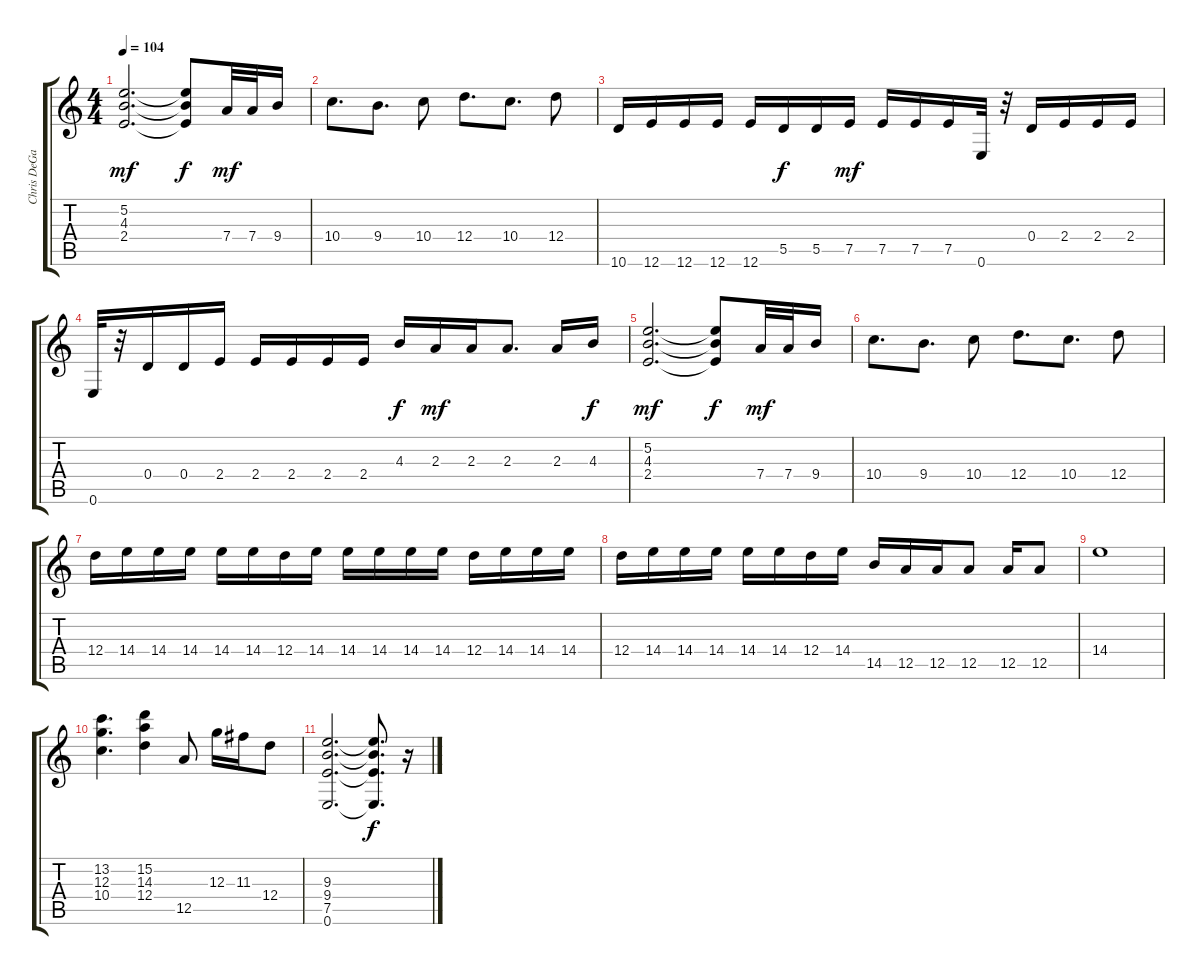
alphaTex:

\track ("Chris DeGarmo" "Chris DeGa") {instrument distortionguitar}
\staff {score tabs}
\tuning (E4 B3 G3 D3 A2 E2) {hide}
\ts (4 4)
\tempo 104
\clef g2
\ks c
(5.2 4.3 2.4).2{d dy mf} (5.2{t} 4.3{t} 2.4{t}).8{dy f} 7.4.32{dy mf} 7.4.32 9.4.16 |
10.4.8{d} 9.4.8{d} 10.4.8 12.4.8{d} 10.4.8{d} 12.4.8 |
10.6.16 12.6.16 12.6.16 12.6.16 12.6.16 5.5.16{dy f} 5.5.16 7.5.16{dy mf} 7.5.16 7.5.16 7.5.16 0.6.32 r.32 0.4.16 2.4.16 2.4.16 2.4.16 |
0.6.32 r.32 0.4.16 0.4.16 2.4.16 2.4.16 2.4.16 2.4.16 2.4.16 4.3.16{dy f} 2.3.16{dy mf} 2.3.16 2.3.8{d} 2.3.16 4.3.16{dy f} |
(5.2 4.3 2.4).2{d dy mf} (5.2{t} 4.3{t} 2.4{t}).8{dy f} 7.4.32{dy mf} 7.4.32 9.4.16 |
10.4.8{d} 9.4.8{d} 10.4.8 12.4.8{d} 10.4.8{d} 12.4.8 |
12.4.16 14.4.16 14.4.16 14.4.16 14.4.16 14.4.16 12.4.16 14.4.16 14.4.16 14.4.16 14.4.16 14.4.16 12.4.16 14.4.16 14.4.16 14.4.16 |
12.4.16 14.4.16 14.4.16 14.4.16 14.4.16 14.4.16 12.4.16 14.4.16 14.5.16 12.5.16 12.5.16 12.5.8 12.5.16 12.5.8 |
14.4.1 |
(13.2 12.3 10.4).4{d} (15.2 14.3 12.4).4 12.5.8 12.3.16 11.3.16 12.4.8 |
(9.3 9.4 7.5 0.6).2{d} (9.3{t} 9.4{t} 7.5{t} 0.6{t}).8{d dy f} r.16
